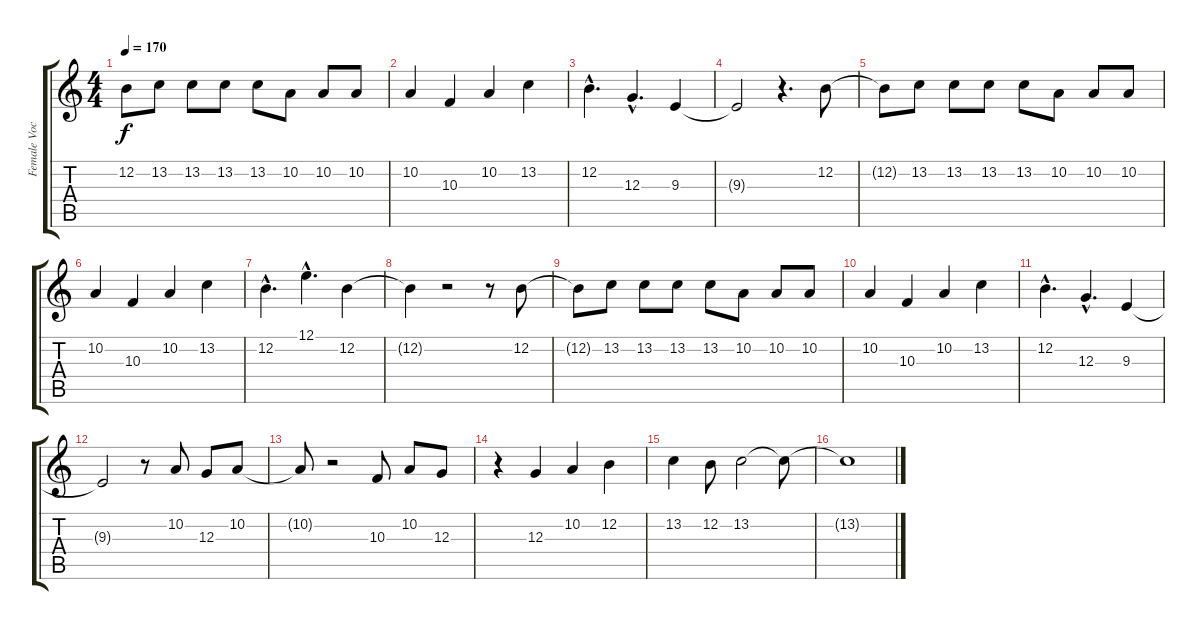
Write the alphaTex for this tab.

\track ("Female Vocals" "Female Voc") {instrument flute}
\staff {score tabs}
\tuning (E4 B3 G3 D3 A2 E2) {hide}
\ts (4 4)
\tempo 170
\clef g2
\ks c
12.2{t}.8{dy f} 13.2.8 13.2.8 13.2.8 13.2.8 10.2.8 10.2.8 10.2.8 |
10.2.4 10.3.4 10.2.4 13.2.4 |
12.2{hac}.4{d} 12.3{hac}.4{d} 9.3.4 |
9.3{t}.2 r.4{d} 12.2.8 |
12.2{t}.8 13.2.8 13.2.8 13.2.8 13.2.8 10.2.8 10.2.8 10.2.8 |
10.2.4 10.3.4 10.2.4 13.2.4 |
12.2{hac}.4{d} 12.1{hac}.4{d} 12.2.4 |
12.2{t}.4 r.2 r.8 12.2.8 |
12.2{t}.8 13.2.8 13.2.8 13.2.8 13.2.8 10.2.8 10.2.8 10.2.8 |
10.2.4 10.3.4 10.2.4 13.2.4 |
12.2{hac}.4{d} 12.3{hac}.4{d} 9.3.4 |
9.3{t}.2 r.8 10.2.8 12.3.8 10.2.8 |
10.2{t}.8 r.2 10.3.8 10.2.8 12.3.8 |
r.4 12.3.4 10.2.4 12.2.4 |
13.2.4 12.2.8 13.2.2 13.2{t}.8 |
13.2{t}.1
